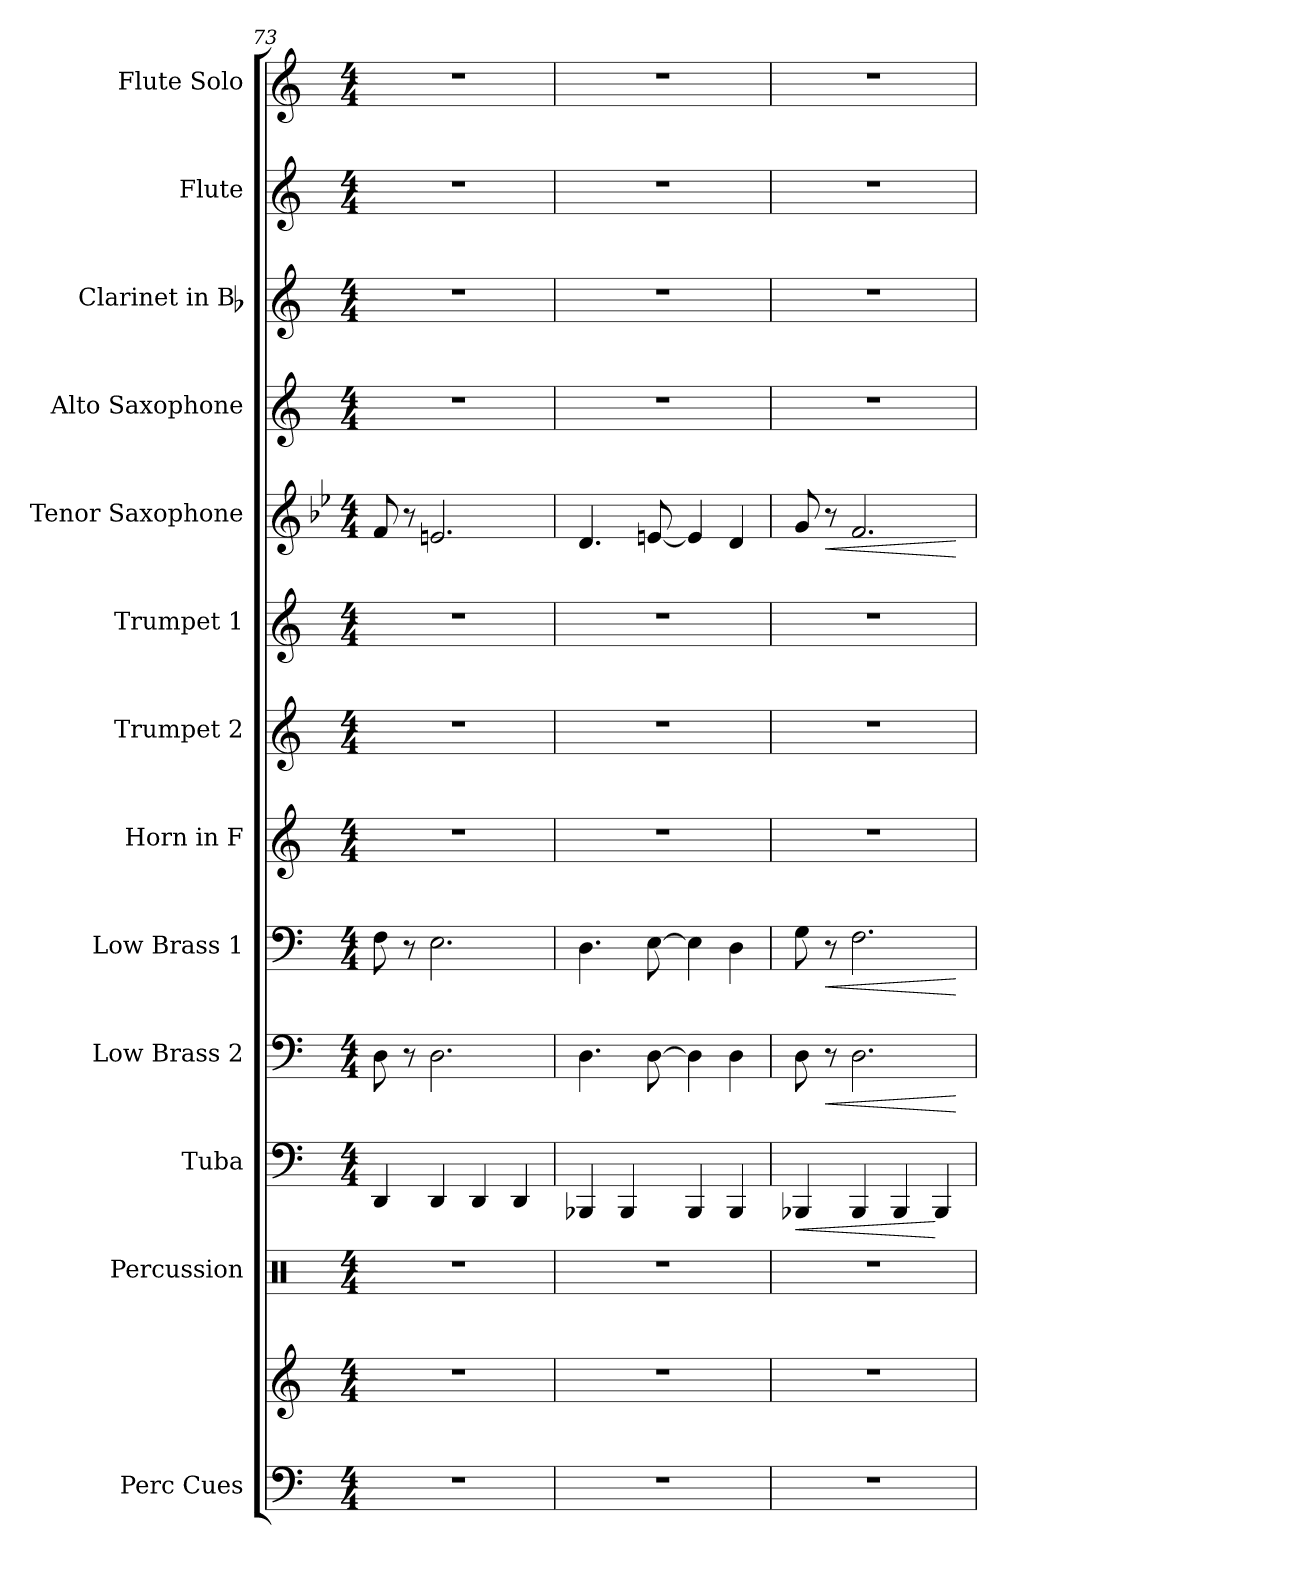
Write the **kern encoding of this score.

**kern	**kern	**kern	**kern	**dynam	**kern	**dynam	**kern	**dynam	**kern	**kern	**kern	**kern	**dynam	**kern	**kern	**kern	**kern
*part13	*part13	*part12	*part11	*part11	*part10	*part10	*part9	*part9	*part8	*part7	*part6	*part5	*part5	*part4	*part3	*part2	*part1
*staff14	*staff13	*staff12	*staff11	*staff11	*staff10	*staff10	*staff9	*staff9	*staff8	*staff7	*staff6	*staff5	*staff5	*staff4	*staff3	*staff2	*staff1
*I"Perc Cues	*	*I"Percussion	*I"Tuba	*	*I"Low Brass 2	*	*I"Low Brass 1	*	*I"Horn in F	*I"Trumpet 2	*I"Trumpet 1	*I"Tenor Saxophone	*	*I"Alto Saxophone	*I"Clarinet in Bb	*I"Flute	*I"Flute Solo
*I'Perc	*	*I'Perc.	*I'Tba.	*	*I'LB 2	*	*I'LB 1	*	*I'Hn.	*I'Tpt.	*I'Tpt.	*I'Ten. Sax.	*	*I'Alto Sax.	*I'Cl.	*I'Fl.	*I'Fl.
*clefF4	*clefG2	*clefX	*clefF4	*	*clefF4	*	*clefF4	*	*clefG2	*clefG2	*clefG2	*clefG2	*	*clefG2	*clefG2	*clefG2	*clefG2
*	*	*	*	*	*	*	*	*	*ITrd4c7	*ITrd1c2	*ITrd1c2	*ITrd8c14	*	*ITrd5c9	*ITrd1c2	*	*
*k[]	*k[]	*k[]	*k[]	*	*k[]	*	*k[]	*	*k[b-]	*k[b-e-]	*k[b-e-]	*k[b-e-]	*	*k[b-e-a-]	*k[b-e-]	*k[]	*k[]
*M4/4	*M4/4	*M4/4	*M4/4	*	*M4/4	*	*M4/4	*	*M4/4	*M4/4	*M4/4	*M4/4	*	*M4/4	*M4/4	*M4/4	*M4/4
=73	=73	=73	=73	=73	=73	=73	=73	=73	=73	=73	=73	=73	=73	=73	=73	=73	=73
1r	1r	1r	4DDi/	.	8Di\	.	8Fi\	.	1r	1r	1r	8Fi/	.	1r	1r	1r	1r
.	.	.	.	.	8r	.	8r	.	.	.	.	8r	.	.	.	.	.
.	.	.	4DDi/	.	2.Di\	.	2.Ei\	.	.	.	.	2.Eni/	.	.	.	.	.
.	.	.	4DDi/	.	.	.	.	.	.	.	.	.	.	.	.	.	.
.	.	.	4DDi/	.	.	.	.	.	.	.	.	.	.	.	.	.	.
=74	=74	=74	=74	=74	=74	=74	=74	=74	=74	=74	=74	=74	=74	=74	=74	=74	=74
1r	1r	1r	4BBB-Xi/	.	4.Di\	.	4.Di\	.	1r	1r	1r	4.Di/	.	1r	1r	1r	1r
.	.	.	4BBB-i/	.	.	.	.	.	.	.	.	.	.	.	.	.	.
.	.	.	.	.	[8Di\	.	[8Ei\	.	.	.	.	[8Eni/	.	.	.	.	.
.	.	.	4BBB-i/	.	4Di\]	.	4Ei\]	.	.	.	.	4Ei/]	.	.	.	.	.
.	.	.	4BBB-i/	.	4Di\	.	4Di\	.	.	.	.	4Di/	.	.	.	.	.
=75	=75	=75	=75	=75	=75	=75	=75	=75	=75	=75	=75	=75	=75	=75	=75	=75	=75
!	!	!	!	!LO:HP:b	!	!	!	!	!	!	!	!	!	!	!	!	!
1r	1r	1r	4BBB-Xi/	<	8Di\	.	8Gi\	.	1r	1r	1r	8Gi/	.	1r	1r	1r	1r
!	!	!	!	!	!	!LO:HP:b	!	!LO:HP:b	!	!	!	!	!LO:HP:b	!	!	!	!
.	.	.	.	.	8r	<	8r	<	.	.	.	8r	<	.	.	.	.
.	.	.	4BBB-i/	.	2.Di\	.	2.Fi\	.	.	.	.	2.Fi/	.	.	.	.	.
.	.	.	4BBB-i/	.	.	.	.	.	.	.	.	.	.	.	.	.	.
.	.	.	4BBB-i/	[	.	.	.	.	.	.	.	.	.	.	.	.	.
.	.	.	.	.	.	[	.	[	.	.	.	.	[	.	.	.	.
=	=	=	=	=	=	=	=	=	=	=	=	=	=	=	=	=	=
*-	*-	*-	*-	*-	*-	*-	*-	*-	*-	*-	*-	*-	*-	*-	*-	*-	*-
